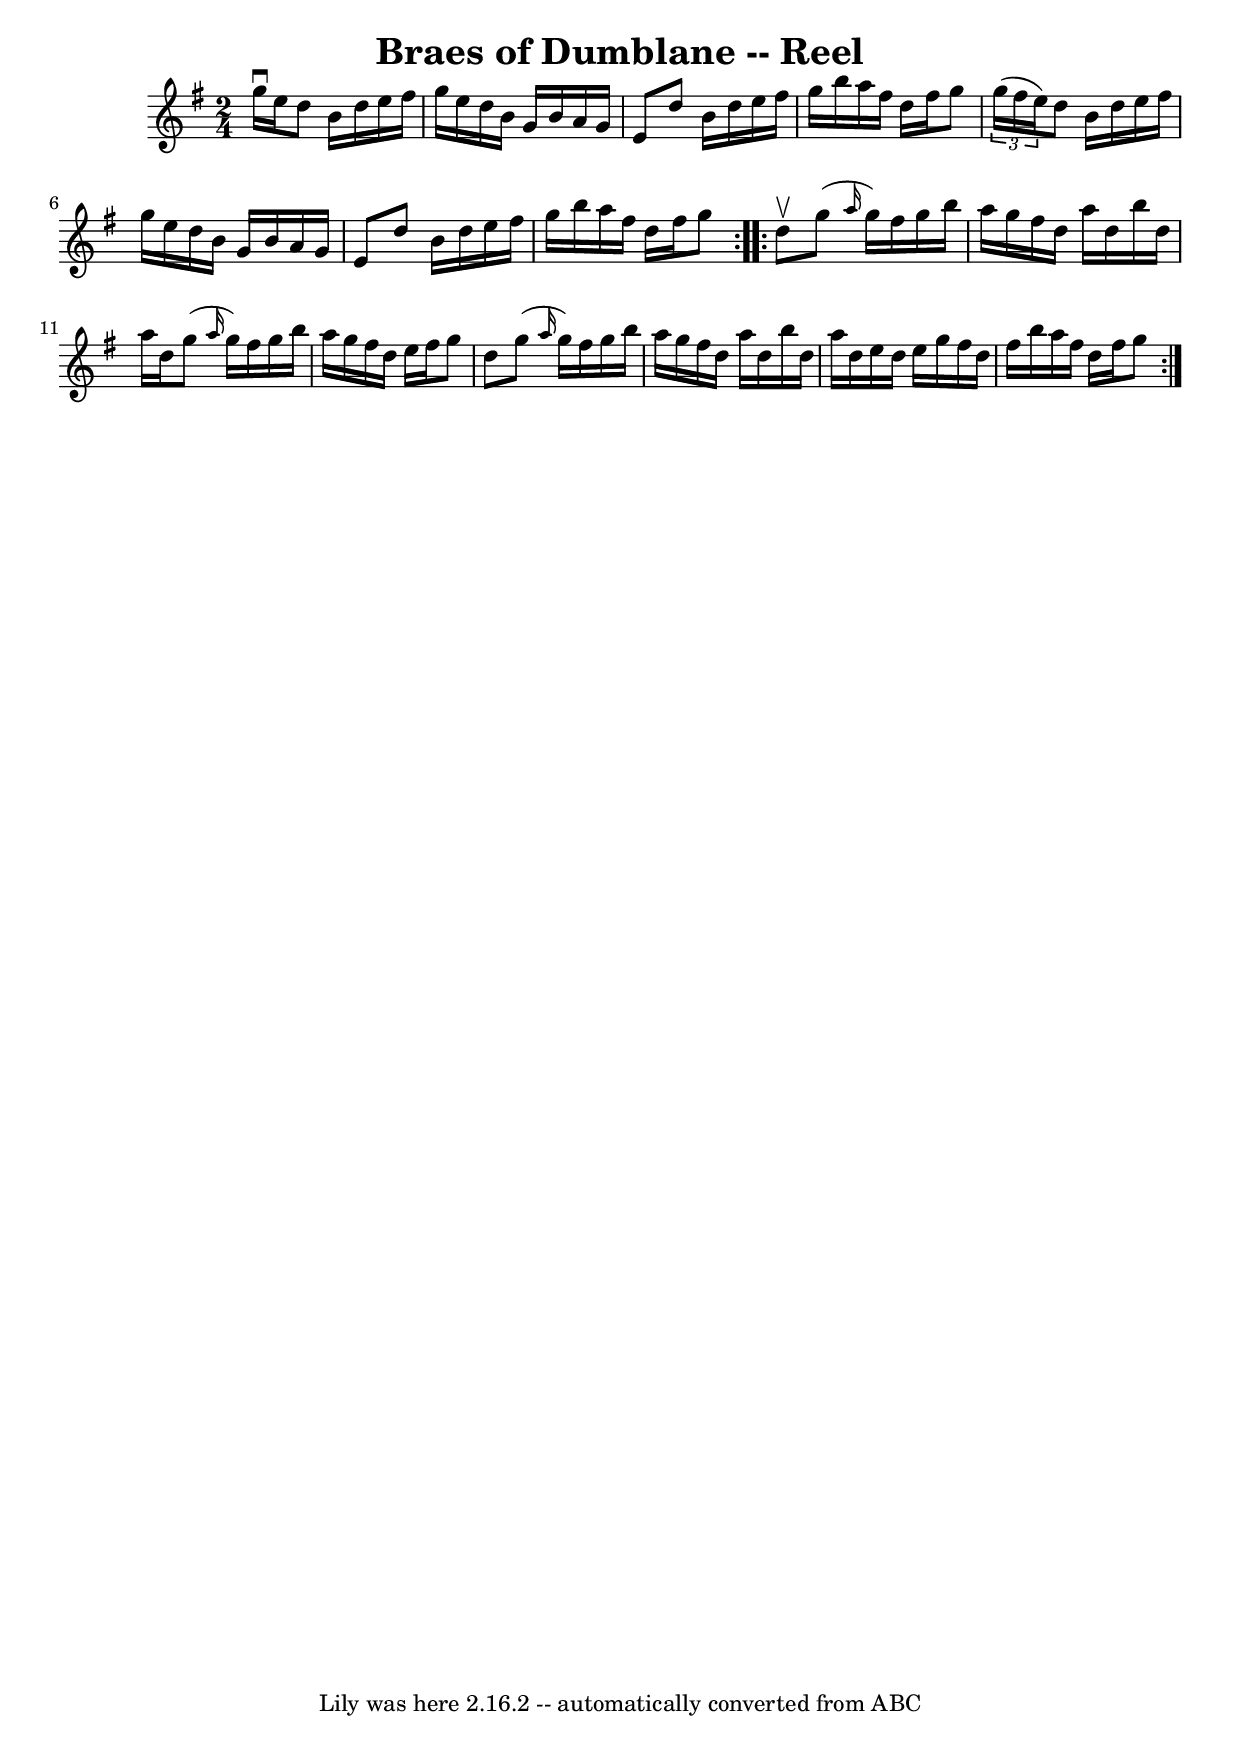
\version "2.16.2"
\include "Mammoth.ily"
\header {
	%% book = "Ryan's Mammoth Collection"
	crossRefNumber = "1"
	footnotes = ""
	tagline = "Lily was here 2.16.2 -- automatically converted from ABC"
	title = "Braes of Dumblane -- Reel"
}
voicedefault =  {


\repeat volta 2 {
\time 2/4 
\key g \major g''16^\downbow e''16  |
 d''8 b'16    
d''16 e''16 fis''16 g''16 e''16  |
 d''16 b'16 g'16   
 b'16 a'16 g'16 e'8  |
 d''8 b'16 d''16 e''16    
fis''16 g''16 b''16  |
 a''16 fis''16 d''16 fis''16    
g''8    \times 2/3 { g''16 (fis''16 e''16) } |
 d''8    
b'16 d''16 e''16 fis''16 g''16 e''16  |
 d''16 b'16   
 g'16 b'16 a'16 g'16 e'8  |
 d''8 b'16 d''16 e''16 
 fis''16 g''16 b''16  |
 a''16 fis''16 d''16 fis''16   
 g''8  } \repeat volta 2 { d''8^\upbow |
 g''8 (\grace { a''16 
 } g''16) fis''16 g''16 b''16 a''16 g''16  |
   
fis''16 d''16 a''16 d''16 b''16 d''16 a''16 d''16  
|
 g''8 (\grace { a''16  } g''16) fis''16 g''16 b''16  
 a''16 g''16  |
 fis''16 d''16 e''16 fis''16 g''8    
d''8  |
 g''8 (\grace { a''16  } g''16) fis''16 g''16   
 b''16 a''16 g''16  |
 fis''16 d''16 a''16 d''16    
b''16 d''16 a''16 d''16  |
 e''16 d''16 e''16 g''16   
 fis''16 d''16 fis''16 b''16  |
 a''16 fis''16 d''16    
fis''16 g''8  }   
}

\score{
    <<

	\context Staff="default"
	{
	    \voicedefault 
	}

    >>
	\layout {
	}
	\midi {}
}
